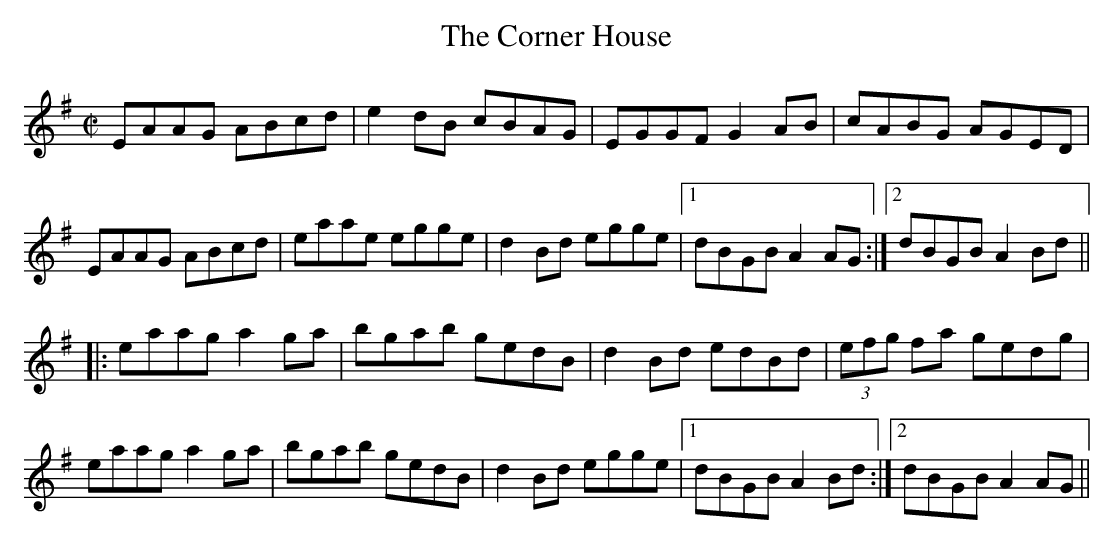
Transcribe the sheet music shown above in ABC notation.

X:1
T:Corner House, The
M:C|
L:1/8
K:Ador
EAAG ABcd|e2dB cBAG|EGGF G2AB|cABG AGED|
EAAG ABcd|eaae egge|d2Bd egge|1 dBGB A2AG:|2 dBGB A2Bd||
|:eaag a2ga|bgab gedB|d2Bd edBd|(3efg fa gedg|
eaag a2ga|bgab gedB|d2Bd egge|1 dBGB A2Bd:|2 dBGB A2AG||
